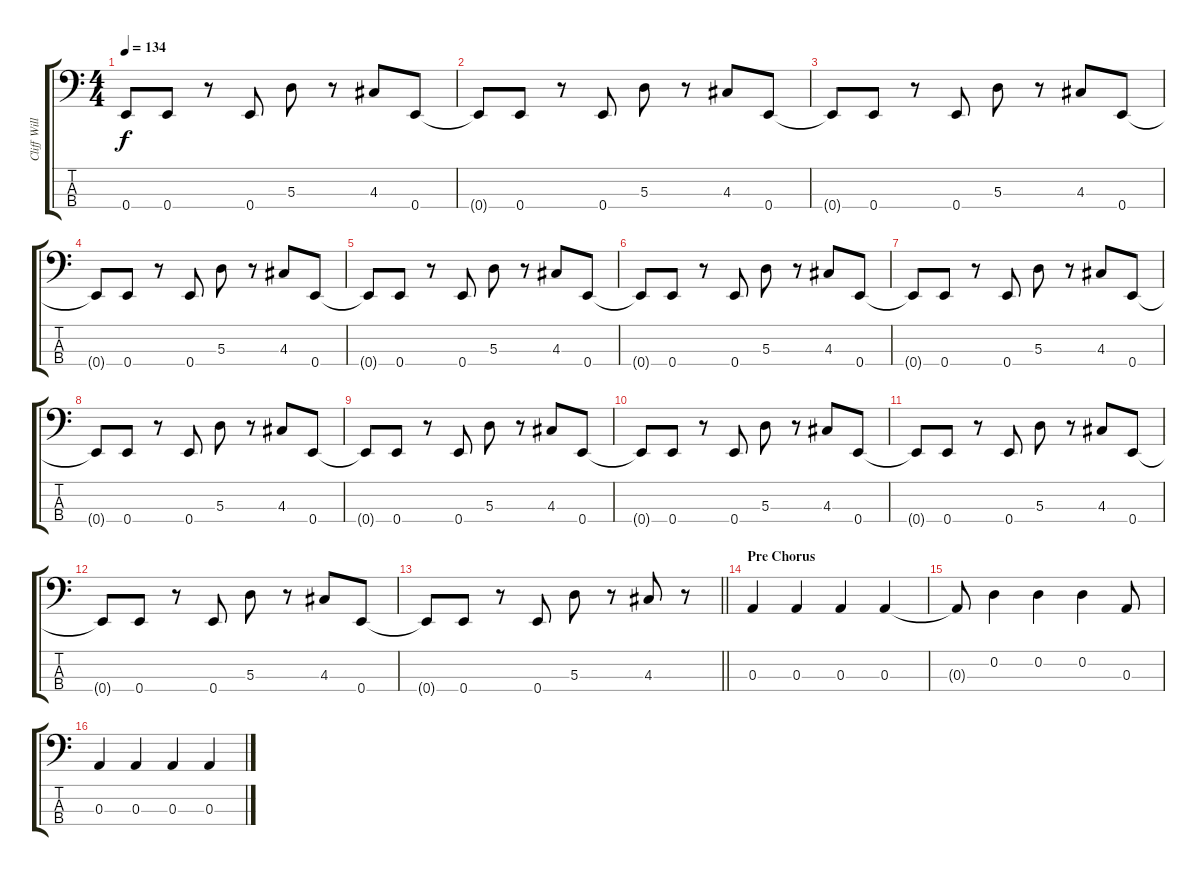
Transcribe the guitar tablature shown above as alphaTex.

\track ("Cliff Williams" "Cliff Will") {instrument electricbassfinger}
\staff {score tabs}
\tuning (G2 D2 A1 E1) {hide}
\ts (4 4)
\tempo 134
\clef f4
\ks c
0.4{t}.8{dy f} 0.4.8 r.8 0.4.8 5.3.8 r.8 4.3.8 0.4.8 |
0.4{t}.8 0.4.8 r.8 0.4.8 5.3.8 r.8 4.3.8 0.4.8 |
0.4{t}.8 0.4.8 r.8 0.4.8 5.3.8 r.8 4.3.8 0.4.8 |
0.4{t}.8 0.4.8 r.8 0.4.8 5.3.8 r.8 4.3.8 0.4.8 |
0.4{t}.8 0.4.8 r.8 0.4.8 5.3.8 r.8 4.3.8 0.4.8 |
0.4{t}.8 0.4.8 r.8 0.4.8 5.3.8 r.8 4.3.8 0.4.8 |
0.4{t}.8 0.4.8 r.8 0.4.8 5.3.8 r.8 4.3.8 0.4.8 |
0.4{t}.8 0.4.8 r.8 0.4.8 5.3.8 r.8 4.3.8 0.4.8 |
0.4{t}.8 0.4.8 r.8 0.4.8 5.3.8 r.8 4.3.8 0.4.8 |
0.4{t}.8 0.4.8 r.8 0.4.8 5.3.8 r.8 4.3.8 0.4.8 |
0.4{t}.8 0.4.8 r.8 0.4.8 5.3.8 r.8 4.3.8 0.4.8 |
0.4{t}.8 0.4.8 r.8 0.4.8 5.3.8 r.8 4.3.8 0.4.8 |
\barLineRight lightlight
0.4{t}.8 0.4.8 r.8 0.4.8 5.3.8 r.8 4.3.8 r.8 |
\section ("" "Pre Chorus")
0.3.4 0.3.4 0.3.4 0.3.4 |
0.3{t}.8 0.2.4 0.2.4 0.2.4 0.3.8 |
0.3.4 0.3.4 0.3.4 0.3.4
